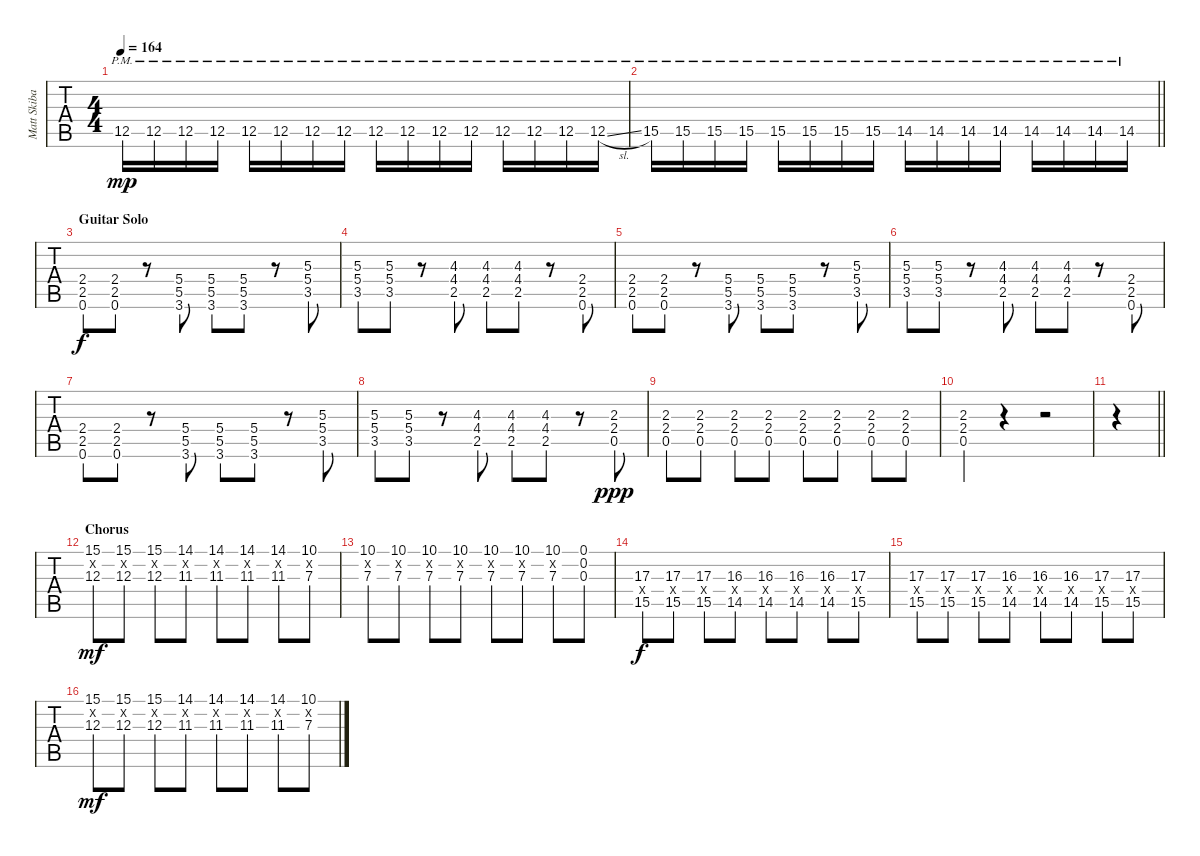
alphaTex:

\track ("Matt Skiba - Guitar One" "Matt Skiba") {instrument distortionguitar}
\staff {tabs}
\tuning (E4 B3 G3 D3 A2 E2) {hide}
\ts (4 4)
\tempo 164
\clef g2
\ks eminor
12.5{pm}.16{dy mp} 12.5{pm}.16 12.5{pm}.16 12.5{pm}.16 12.5{pm}.16 12.5{pm}.16 12.5{pm}.16 12.5{pm}.16 12.5{pm}.16 12.5{pm}.16 12.5{pm}.16 12.5{pm}.16 12.5{pm}.16 12.5{pm}.16 12.5{pm}.16 12.5{sl pm}.16 |
\barLineRight lightlight
15.5{pm}.16 15.5{pm}.16 15.5{pm}.16 15.5{pm}.16 15.5{pm}.16 15.5{pm}.16 15.5{pm}.16 15.5{pm}.16 14.5{pm}.16 14.5{pm}.16 14.5{pm}.16 14.5{pm}.16 14.5{pm}.16 14.5{pm}.16 14.5{pm}.16 14.5{pm}.16 |
\section ("" "Guitar Solo")
(2.4 2.5 0.6).8{dy f volume 13 balance 12} (2.4 2.5 0.6).8 r.8 (5.4 5.5 3.6).8 (5.4 5.5 3.6).8 (5.4 5.5 3.6).8 r.8 (5.3 5.4 3.5).8 |
(5.3 5.4 3.5).8 (5.3 5.4 3.5).8 r.8 (4.3 4.4 2.5).8 (4.3 4.4 2.5).8 (4.3 4.4 2.5).8 r.8 (2.4 2.5 0.6).8 |
(2.4 2.5 0.6).8 (2.4 2.5 0.6).8 r.8 (5.4 5.5 3.6).8 (5.4 5.5 3.6).8 (5.4 5.5 3.6).8 r.8 (5.3 5.4 3.5).8 |
(5.3 5.4 3.5).8 (5.3 5.4 3.5).8 r.8 (4.3 4.4 2.5).8 (4.3 4.4 2.5).8 (4.3 4.4 2.5).8 r.8 (2.4 2.5 0.6).8 |
(2.4 2.5 0.6).8 (2.4 2.5 0.6).8 r.8 (5.4 5.5 3.6).8 (5.4 5.5 3.6).8 (5.4 5.5 3.6).8 r.8 (5.3 5.4 3.5).8 |
(5.3 5.4 3.5).8 (5.3 5.4 3.5).8 r.8 (4.3 4.4 2.5).8 (4.3 4.4 2.5).8 (4.3 4.4 2.5).8 r.8 (2.3 2.4 0.5).8{dy ppp} |
(2.3 2.4 0.5).8 (2.3 2.4 0.5).8 (2.3 2.4 0.5).8 (2.3 2.4 0.5).8 (2.3 2.4 0.5).8 (2.3 2.4 0.5).8 (2.3 2.4 0.5).8 (2.3 2.4 0.5).8 |
(2.3 2.4 0.5).4 r.4 r.2 |
\barLineRight lightlight
|
\section ("" "Chorus")
(15.1 12.2{x} 12.3).8{dy mf volume 5 balance 11} (15.1 12.2{x} 12.3).8 (15.1 12.2{x} 12.3).8 (14.1 11.2{x} 11.3).8 (14.1 11.2{x} 11.3).8 (14.1 11.2{x} 11.3).8 (14.1 11.2{x} 11.3).8 (10.1 7.2{x} 7.3).8 |
(10.1 10.2{x} 7.3).8 (10.1 10.2{x} 7.3).8 (10.1 10.2{x} 7.3).8 (10.1 10.2{x} 7.3).8 (10.1 10.2{x} 7.3).8 (10.1 10.2{x} 7.3).8 (10.1 10.2{x} 7.3).8 (0.1 0.2 0.3).8 |
(17.3 15.4{x} 15.5).8{dy f} (17.3 15.4{x} 15.5).8 (17.3 15.4{x} 15.5).8 (16.3 14.4{x} 14.5).8 (16.3 14.4{x} 14.5).8 (16.3 14.4{x} 14.5).8 (16.3 14.4{x} 14.5).8 (17.3 15.4{x} 15.5).8 |
(17.3 15.4{x} 15.5).8 (17.3 15.4{x} 15.5).8 (17.3 15.4{x} 15.5).8 (16.3 14.4{x} 14.5).8 (16.3 14.4{x} 14.5).8 (16.3 14.4{x} 14.5).8 (17.3 15.4{x} 15.5).8 (17.3 15.4{x} 15.5).8 |
(15.1 12.2{x} 12.3).8{dy mf} (15.1 12.2{x} 12.3).8 (15.1 12.2{x} 12.3).8 (14.1 11.2{x} 11.3).8 (14.1 11.2{x} 11.3).8 (14.1 11.2{x} 11.3).8 (14.1 11.2{x} 11.3).8 (10.1 7.2{x} 7.3).8
